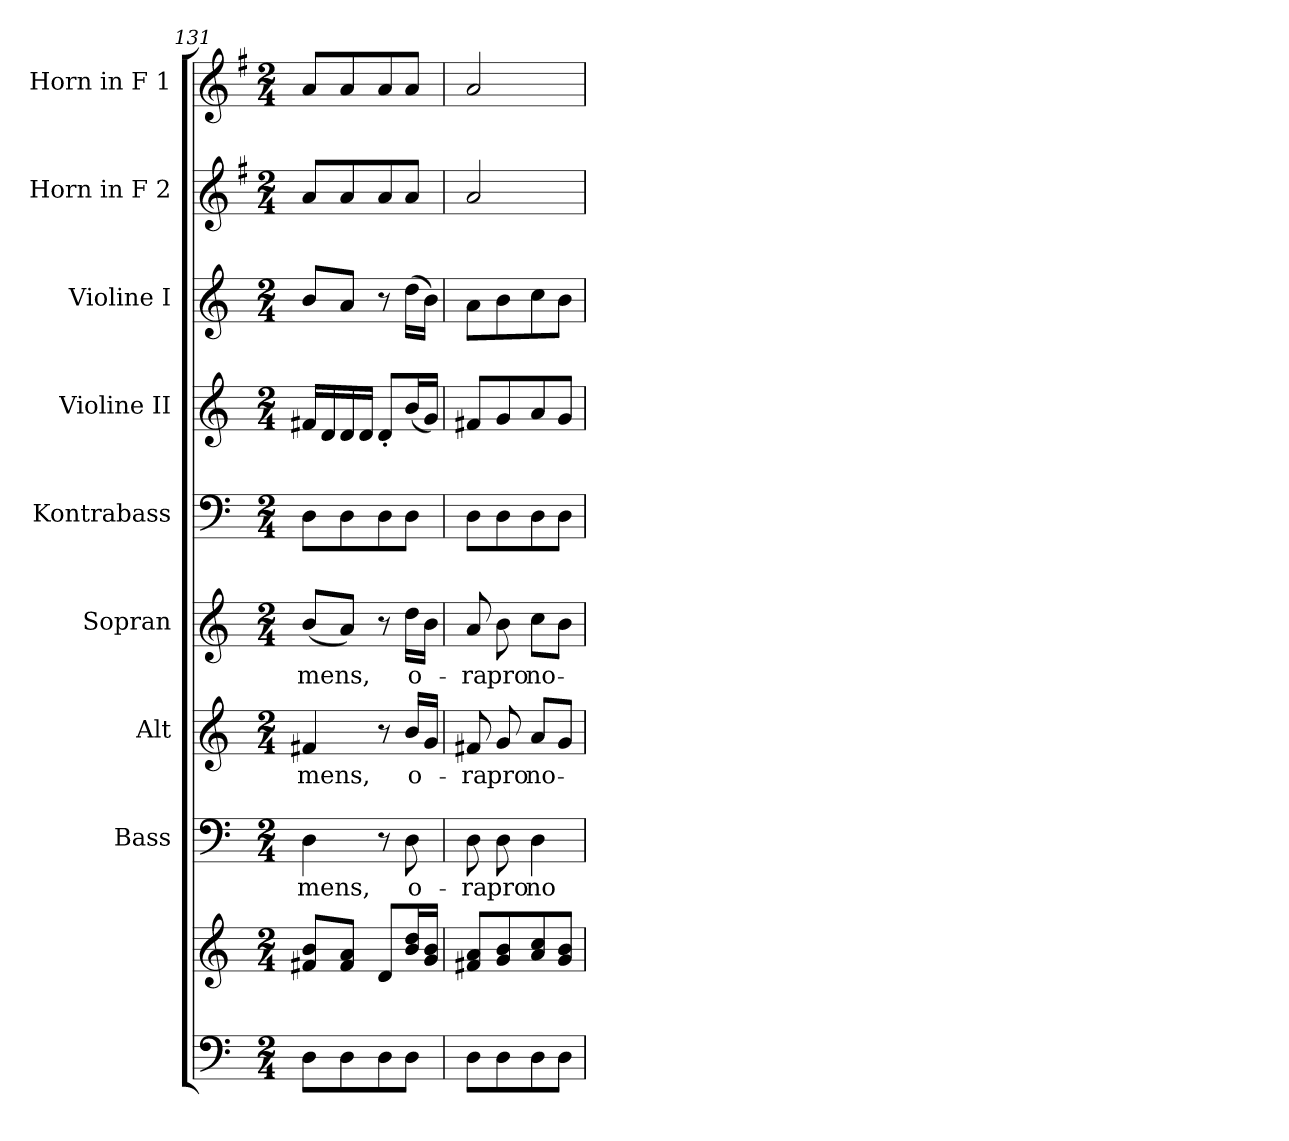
**kern	**kern	**kern	**text	**kern	**text	**kern	**text	**kern	**kern	**kern	**kern	**kern
*part9	*part9	*part8	*part8	*part7	*part7	*part6	*part6	*part5	*part4	*part3	*part2	*part1
*staff10	*staff9	*staff8	*staff8	*staff7	*staff7	*staff6	*staff6	*staff5	*staff4	*staff3	*staff2	*staff1
*	*	*I"Bass	*	*I"Alt	*	*I"Sopran	*	*I"Kontrabass	*I"Violine II	*I"Violine I	*I"Horn in F 2	*I"Horn in F 1
*	*	*I'B.	*	*I'A.	*	*I'S.	*	*I'Kb.	*I'Vl. II	*I'Vl. I	*I'Hrn. 2	*I'Hrn. 1
*clefF4	*clefG2	*clefF4	*	*clefG2	*	*clefG2	*	*clefF4	*clefG2	*clefG2	*clefG2	*clefG2
*	*	*	*	*	*	*	*	*ITrd7c12	*	*	*ITrd4c7	*ITrd4c7
*k[]	*k[]	*k[]	*	*k[]	*	*k[]	*	*k[]	*k[]	*k[]	*k[]	*k[]
*C:	*C:	*C:	*	*C:	*	*C:	*	*C:	*C:	*C:	*C:	*C:
*M2/4	*M2/4	*M2/4	*	*M2/4	*	*M2/4	*	*M2/4	*M2/4	*M2/4	*M2/4	*M2/4
=131	=131	=131	=131	=131	=131	=131	=131	=131	=131	=131	=131	=131
!	!	!	!LO:LY:b	!	!LO:LY:b	!	!LO:LY:b	!	!	!	!	!
8D\L	8f#X/ 8b/L	4D\	-mens,	4f#X/	-mens,	(<8b/L	-mens,	8DD\L	16f#X/LL	8b/L	8d/L	8d/L
.	.	.	.	.	.	.	.	.	16d/	.	.	.
8D\	8f#/ 8a/J	.	.	.	.	8a/J)	.	8DD\	16d/	8a/J	8d/	8d/
.	.	.	.	.	.	.	.	.	16d/JJ	.	.	.
8D\	8d/L	8r	.	8r	.	8r	.	8DD\	8d'</L	8r	8d/	8d/
!	!	!	!LO:LY:b	!	!LO:LY:b	!	!LO:LY:b	!	!	!	!	!
8D\J	16b/ 16dd/L	8D\	o-	16b/LL	o-	16dd\LL	o-	8DD\J	(<16b/L	(>16dd\LL	8d/J	8d/J
.	16g/ 16b/JJ	.	.	16g/JJ	.	16b\JJ	.	.	16g/JJ)	16b\JJ)	.	.
=132	=132	=132	=132	=132	=132	=132	=132	=132	=132	=132	=132	=132
!	!	!	!LO:LY:b	!	!LO:LY:b	!	!LO:LY:b	!	!	!	!	!
8D\L	8f#X/ 8a/L	8D\	-ra	8f#X/	-ra	8a/	-ra	8DD\L	8f#X/L	8a\L	2d/	2d/
!	!	!	!LO:LY:b	!	!LO:LY:b	!	!LO:LY:b	!	!	!	!	!
8D\	8g/ 8b/	8D\	pro	8g/	pro	8b\	pro	8DD\	8g/	8b\	.	.
!	!	!	!LO:LY:b	!	!LO:LY:b	!	!LO:LY:b	!	!	!	!	!
8D\	8a/ 8cc/	4D\	no-	8a/L	no-	8cc\L	no-	8DD\	8a/	8cc\	.	.
8D\J	8g/ 8b/J	.	.	8g/J	.	8b\J	.	8DD\J	8g/J	8b\J	.	.
=	=	=	=	=	=	=	=	=	=	=	=	=
*-	*-	*-	*-	*-	*-	*-	*-	*-	*-	*-	*-	*-
